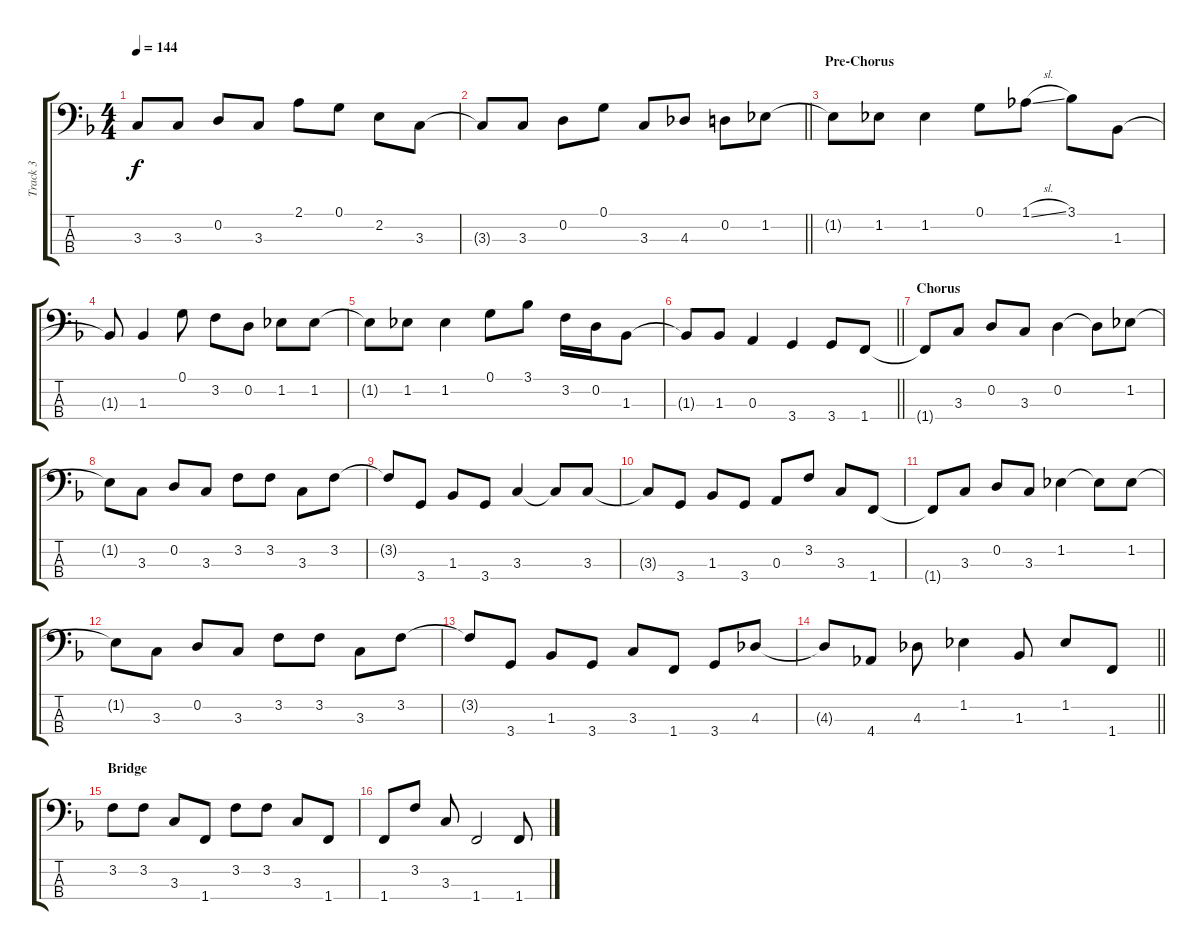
\track ("Track 3" "Track 3") {instrument electricbasspick}
\staff {score tabs}
\tuning (G2 D2 A1 E1) {hide}
\ts (4 4)
\tempo 144
\clef f4
\ks f
3.3{t}.8{dy f} 3.3.8 0.2.8 3.3.8 2.1.8 0.1.8 2.2.8 3.3.8 |
\barLineRight lightlight
3.3{t}.8 3.3.8 0.2.8 0.1.8 3.3.8 4.3.8 0.2.8 1.2.8 |
\section ("" "Pre-Chorus")
1.2{t}.8 1.2.8 1.2.4 0.1.8 1.1{sl}.8 3.1.8 1.3.8 |
1.3{t}.8 1.3.4 0.1.8 3.2.8 0.2.8 1.2.8 1.2.8 |
1.2{t}.8 1.2.8 1.2.4 0.1.8 3.1.8 3.2.16 0.2.16 1.3.8 |
\barLineRight lightlight
1.3{t}.8 1.3.8 0.3.4 3.4.4 3.4.8 1.4.8 |
\section ("" "Chorus")
1.4{t}.8 3.3.8 0.2.8 3.3.8 0.2.4 0.2{t}.8 1.2.8 |
1.2{t}.8 3.3.8 0.2.8 3.3.8 3.2.8 3.2.8 3.3.8 3.2.8 |
3.2{t}.8 3.4.8 1.3.8 3.4.8 3.3.4 3.3{t}.8 3.3.8 |
3.3{t}.8 3.4.8 1.3.8 3.4.8 0.3.8 3.2.8 3.3.8 1.4.8 |
1.4{t}.8 3.3.8 0.2.8 3.3.8 1.2.4 1.2{t}.8 1.2.8 |
1.2{t}.8 3.3.8 0.2.8 3.3.8 3.2.8 3.2.8 3.3.8 3.2.8 |
3.2{t}.8 3.4.8 1.3.8 3.4.8 3.3.8 1.4.8 3.4.8 4.3.8 |
\barLineRight lightlight
4.3{t}.8 4.4.8 4.3.8 1.2.4 1.3.8 1.2.8 1.4.8 |
\section ("" "Bridge")
3.2.8 3.2.8 3.3.8 1.4.8 3.2.8 3.2.8 3.3.8 1.4.8 |
1.4.8 3.2.8 3.3.8 1.4.2 1.4.8
